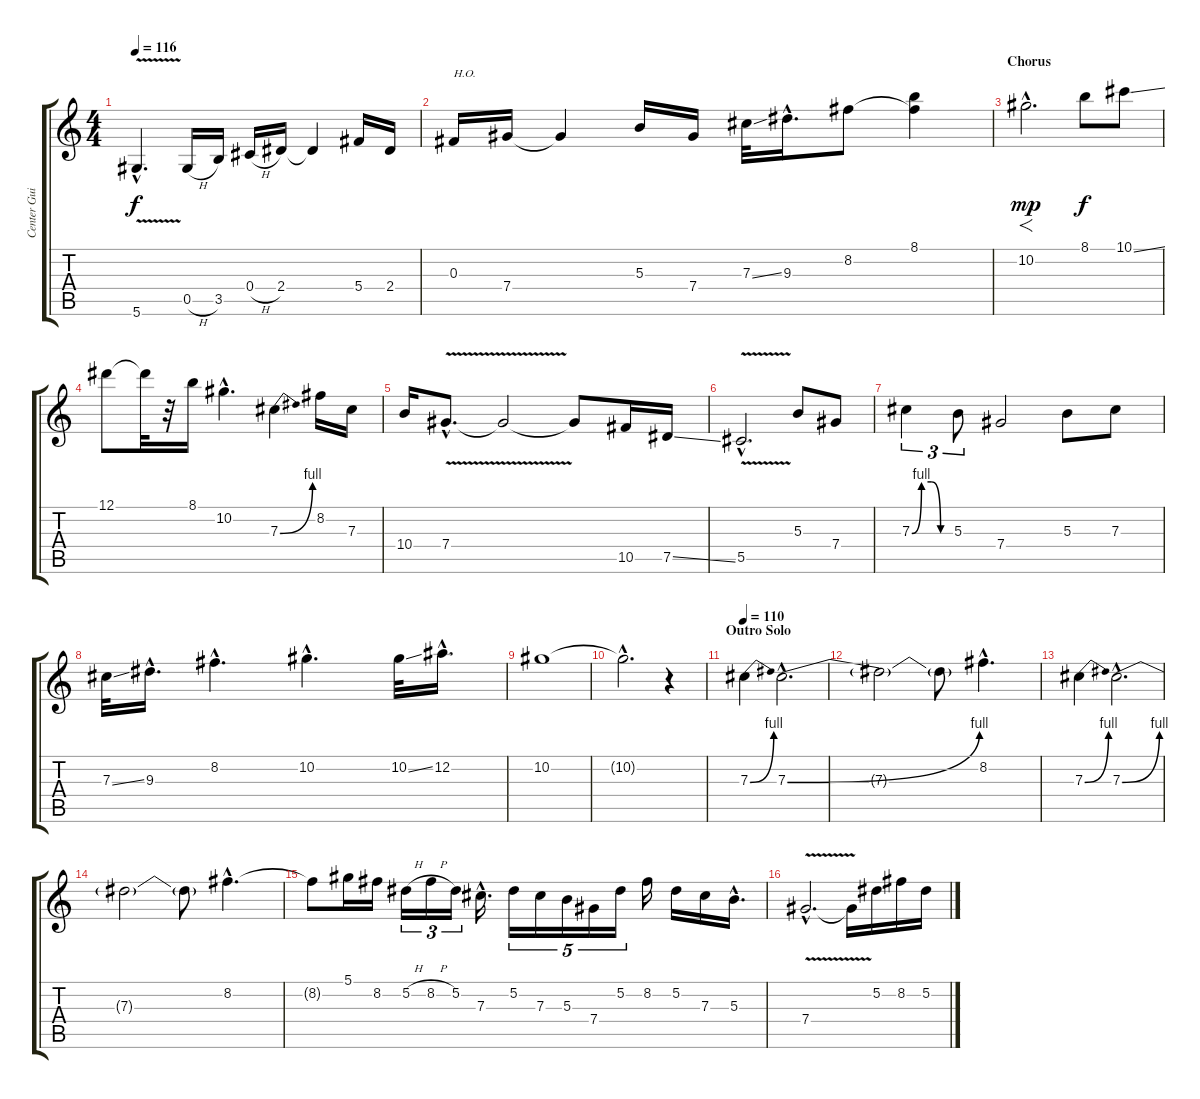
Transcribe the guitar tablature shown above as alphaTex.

\track ("Center Guitar" "Center Gui") {instrument overdrivenguitar}
\staff {score tabs}
\tuning (Eb4 Bb3 Gb3 Db3 Ab2 Eb2) {hide}
\ts (4 4)
\tempo 116
\clef g2
\ks c
5.6{v hac}.4{d dy f} 0.5{h}.16 3.5.16 0.4{h}.16 2.4.16 2.4{t}.4 5.4.16 2.4.16 |
0.3.16{txt "H.O."} 7.4.16 7.4{t}.4 5.3.16 7.4.16 7.3{ss}.32 9.3{hac}.16{d} 8.2.8 (8.1 8.2{t}).4 |
\section ("" "Chorus")
10.2{hac}.2{f d dy mp} 8.1.8{dy f} 10.1{ss}.8 |
12.1.8 12.1{t}.32 r.32 8.1.16 10.2{hac}.4{d} 7.3{be (bend 0 0 60 4)}.4 8.2.16 7.3.16 |
10.4.16 7.4{v hac}.8{d} 7.4{t}.2 7.4{t}.8 10.5.16 7.5{ss}.16 |
5.5{v hac}.2{d} 5.3.8 7.4.8 |
7.3{be (custom 0 0 15 4 30 4 45 0 60 0)}.4{tu (3 2)} 5.3.8{tu (3 2)} 7.4.2 5.3.8 7.3.8 |
7.3{ss}.32 9.3{hac}.16{d} 8.2{hac}.4{d} 10.2{hac}.4{d} 10.2{ss}.32 12.2{hac}.16{d} |
10.2.1 |
10.2{hac t}.2{d} r.4 |
\section ("" "Outro Solo")
\tempo 110
7.3{be (bend 0 0 60 4)}.4 7.3{be (bend 0 0 60 4) hac}.2{d} |
7.3{t}.2 7.3{t}.8 8.2{hac}.4{d} |
7.3{be (bend 0 0 60 4)}.4 7.3{be (bend 0 0 60 4) hac}.2{d} |
7.3{t}.2 7.3{t}.8 8.2{hac}.4{d} |
8.2{t}.8 5.1.16 8.2.16 5.2{h}.16{tu (3 2)} 8.2{h}.16{tu (3 2)} 5.2.16{tu (3 2)} 7.3{hac}.16{d} 5.2.16{tu (5 4)} 7.3.16{tu (5 4)} 5.3.16{tu (5 4)} 7.4.16{tu (5 4)} 5.2.16{tu (5 4)} 8.2.16 5.2.16 7.3.16 5.3{hac}.16{d} |
7.4{v hac}.2{d} 7.4{t}.16 5.2.16 8.2.16 5.2.16
